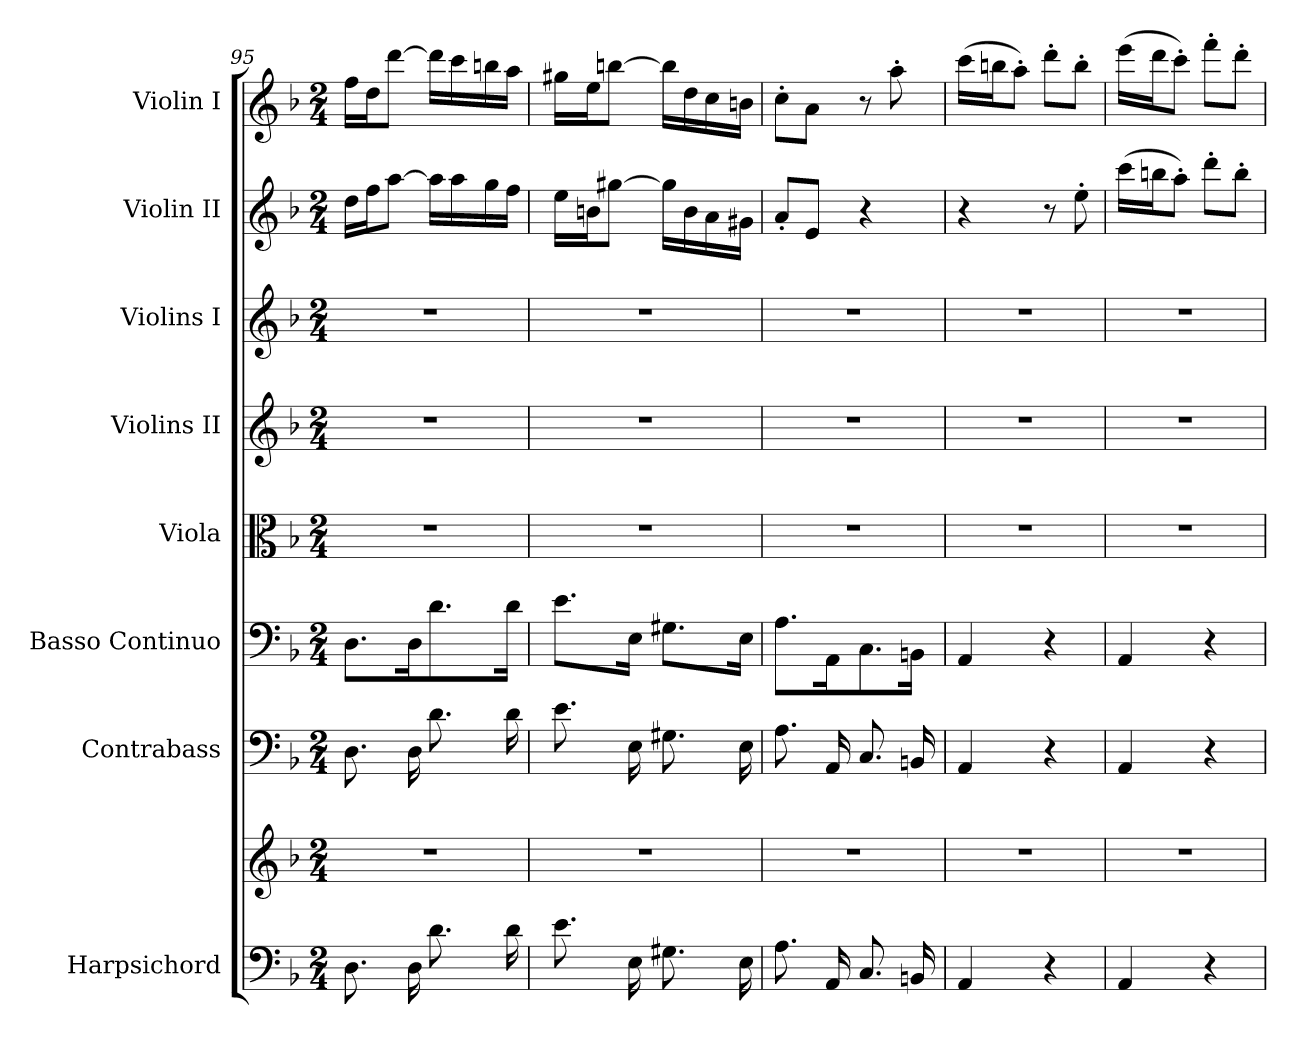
**kern	**kern	**kern	**kern	**kern	**kern	**kern	**kern	**kern
*part8	*part8	*part7	*part6	*part5	*part4	*part3	*part2	*part1
*staff9	*staff8	*staff7	*staff6	*staff5	*staff4	*staff3	*staff2	*staff1
*I"Harpsichord	*	*I"Contrabass	*I"Basso Continuo	*I"Viola	*I"Violins II	*I"Violins I	*I"Violin II	*I"Violin I
*I'Hch.	*	*I'Cb.	*I'B.C.	*I'Vla.	*I'Vlns. II	*I'Vlns. I	*I'Vln. II	*I'Vln. I
*clefF4	*clefG2	*clefF4	*clefF4	*clefC3	*clefG2	*clefG2	*clefG2	*clefG2
*	*	*ITrd7c12	*	*	*	*	*	*
*k[b-]	*k[b-]	*k[b-]	*k[b-]	*k[b-]	*k[b-]	*k[b-]	*k[b-]	*k[b-]
*M2/4	*M2/4	*M2/4	*M2/4	*M2/4	*M2/4	*M2/4	*M2/4	*M2/4
=95	=95	=95	=95	=95	=95	=95	=95	=95
8.D\	2r	8.DD\	8.D\L	2r	2r	2r	16dd\LL	16ff\LL
.	.	.	.	.	.	.	16ff\J	16dd\J
.	.	.	.	.	.	.	[8aa\J	[8ddd\J
16D\	.	16DD\	16D\K	.	.	.	.	.
8.d\	.	8.D\	8.d\	.	.	.	16aa\LL]	16ddd\LL]
.	.	.	.	.	.	.	16aa\	16ccc\
.	.	.	.	.	.	.	16gg\	16bbn\
16d\	.	16D\	16d\Jk	.	.	.	16ff\JJ	16aa\JJ
!!LO:LB:g=z
=96	=96	=96	=96	=96	=96	=96	=96	=96
8.e\	2r	8.E\	8.e\L	2r	2r	2r	16ee\LL	16gg#X\LL
.	.	.	.	.	.	.	16bn\J	16ee\J
.	.	.	.	.	.	.	[8gg#X\J	[8bbn\J
16E\	.	16EE\	16E\Jk	.	.	.	.	.
8.G#X\	.	8.GG#X\	8.G#X\L	.	.	.	16gg#\LL]	16bb\LL]
.	.	.	.	.	.	.	16b\	16dd\
.	.	.	.	.	.	.	16a\	16cc\
16E\	.	16EE\	16E\Jk	.	.	.	16g#X\JJ	16bn\JJ
=97	=97	=97	=97	=97	=97	=97	=97	=97
8.A\	2r	8.AA\	8.A\L	2r	2r	2r	8a'/L	8cc'\L
.	.	.	.	.	.	.	8e/J	8a\J
16AA/	.	16AAA/	16AA\K	.	.	.	.	.
8.C/	.	8.CC/	8.C\	.	.	.	4r	8r
.	.	.	.	.	.	.	.	8aa'\
16BBn/	.	16BBBn/	16BBn\Jk	.	.	.	.	.
=98	=98	=98	=98	=98	=98	=98	=98	=98
4AA/	2r	4AAA/	4AA/	2r	2r	2r	4r	(>16ccc\LL
.	.	.	.	.	.	.	.	16bbn\J
.	.	.	.	.	.	.	.	8aa'\J)
4r	.	4r	4r	.	.	.	8r	8ddd'\L
.	.	.	.	.	.	.	8ee'\	8bb'\J
=99	=99	=99	=99	=99	=99	=99	=99	=99
4AA/	2r	4AAA/	4AA/	2r	2r	2r	(>16ccc\LL	(>16eee\LL
.	.	.	.	.	.	.	16bbn\J	16ddd\J
.	.	.	.	.	.	.	8aa'\J)	8ccc'\J)
4r	.	4r	4r	.	.	.	8ddd'\L	8fff'\L
.	.	.	.	.	.	.	8bb'\J	8ddd'\J
=	=	=	=	=	=	=	=	=
*-	*-	*-	*-	*-	*-	*-	*-	*-
